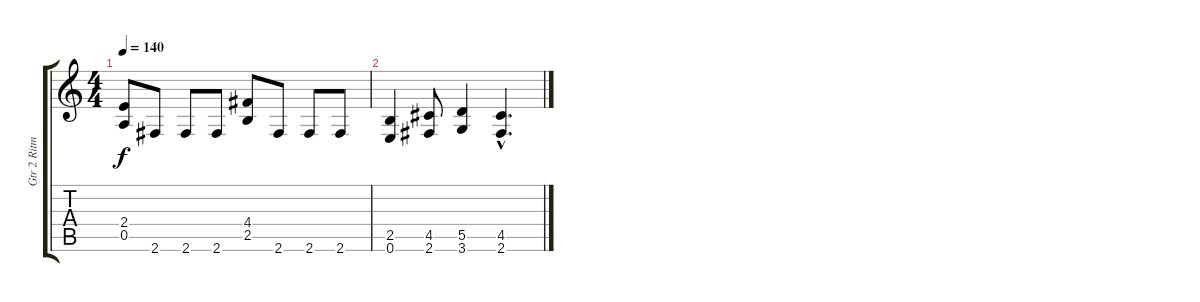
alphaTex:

\track ("Gtr 2 Ritmo" "Gtr 2 Ritm") {instrument overdrivenguitar}
\staff {score tabs}
\tuning (E4 B3 G3 D3 A2 E2) {hide}
\ts (4 4)
\tempo 140
\clef g2
\ks c
(2.4 0.5).8{dy f} 2.6.8 2.6.8 2.6.8 (4.4 2.5).8 2.6.8 2.6.8 2.6.8 |
(2.5 0.6).4 (4.5 2.6).8 (5.5 3.6).4 (4.5{hac} 2.6{hac}).4{d}
